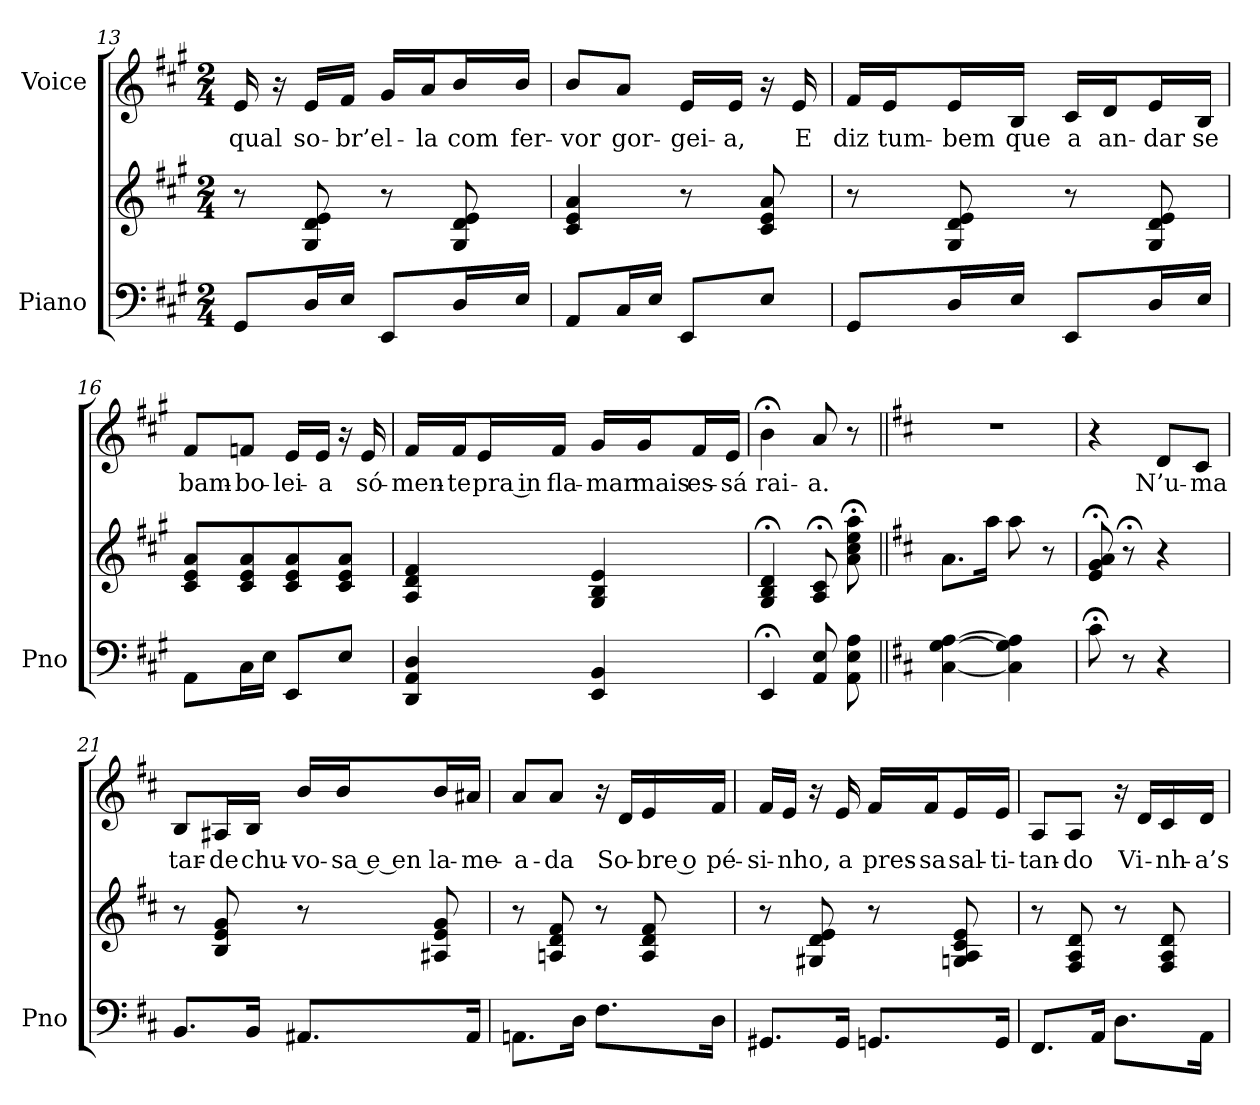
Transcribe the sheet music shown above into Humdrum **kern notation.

**kern	**kern	**kern	**text
*part2	*part2	*part1	*part1
*staff3	*staff2	*staff1	*staff1
*I"Piano	*	*I"Voice	*
*I'Pno	*	*	*
*clefF4	*clefG2	*clefG2	*
*k[f#c#g#]	*k[f#c#g#]	*k[f#c#g#]	*
*M2/4	*M2/4	*M2/4	*
=13	=13	=13	=13
!	!	!	!LO:LY:b
8GG#/L	8r	16e/	qual
.	.	16r	.
!	!	!	!LO:LY:b
16D/L	8G#/ 8d/ 8e/	16e/LL	so-
!	!	!	!LO:LY:b
16E/JJ	.	16f#/JJ	-br’el-
8EE/L	8r	16g#/LL	.
!	!	!	!LO:LY:b
.	.	16a/J	-la
!	!	!	!LO:LY:b
16D/L	8G#/ 8d/ 8e/	16b/L	com
!	!	!	!LO:LY:b
16E/JJ	.	16b/JJ	fer-
=14	=14	=14	=14
!	!	!	!LO:LY:b
8AA/L	4c#/ 4e/ 4a/	8b/L	-vor
!	!	!	!LO:LY:b
16C#/L	.	8a/J	gor-
16E/JJ	.	.	.
!	!	!	!LO:LY:b
8EE/L	8r	16e/LL	-gei-
!	!	!	!LO:LY:b
.	.	16e/JJ	-a,
8E/J	8c#/ 8e/ 8a/	16r	.
!	!	!	!LO:LY:b
.	.	16e/	E
=15	=15	=15	=15
!	!	!	!LO:LY:b
8GG#/L	8r	16f#/LL	diz
!	!	!	!LO:LY:b
.	.	16e/J	tum-
!	!	!	!LO:LY:b
16D/L	8G#/ 8d/ 8e/	16e/L	-bem
!	!	!	!LO:LY:b
16E/JJ	.	16B/JJ	que
!	!	!	!LO:LY:b
8EE/L	8r	16c#/LL	a
!	!	!	!LO:LY:b
.	.	16d/J	an-
!	!	!	!LO:LY:b
16D/L	8G#/ 8d/ 8e/	16e/L	-dar
!	!	!	!LO:LY:b
16E/JJ	.	16B/JJ	se
!!LO:PB:g=z
=16	=16	=16	=16
!	!	!	!LO:LY:b
8AA\L	8c#/ 8e/ 8a/L	8f#/L	bam-
!	!	!	!LO:LY:b
16C#\L	8c#/ 8e/ 8a/	8fn/J	-bo-
16E\JJ	.	.	.
!	!	!	!LO:LY:b
8EE/L	8c#/ 8e/ 8a/	16e/LL	-lei-
!	!	!	!LO:LY:b
.	.	16e/JJ	-a
8E/J	8c#/ 8e/ 8a/J	16r	.
!	!	!	!LO:LY:b
.	.	16e/	só-
=17	=17	=17	=17
!	!	!	!LO:LY:b
4DD/ 4AA/ 4D/	4A/ 4d/ 4f#/	16f#/LL	-men-
!	!	!	!LO:LY:b
.	.	16f#/J	-te
!	!	!	!LO:LY:b
.	.	16e/L	pra in
!	!	!	!LO:LY:b
.	.	16f#/JJ	-fla-
!	!	!	!LO:LY:b
4EE/ 4BB/	4G#/ 4B/ 4e/	16g#/LL	-mar
!	!	!	!LO:LY:b
.	.	16g#/J	mais
!	!	!	!LO:LY:b
.	.	16f#/L	es-
!	!	!	!LO:LY:b
.	.	16e/JJ	-sá
=18	=18	=18	=18
!	!	!	!LO:LY:b
4EE;/	4G#/;< 4B/;< 4d/;<	4b;<\	rai-
!	!	!	!LO:LY:b
8AA/ 8E/	8A/;< 8c#/;<	8a/	-a.
8AA\ 8E\ 8A\	8a\;< 8cc#\;< 8ee\;< 8aa\;<	8r	.
=19||	=19||	=19||	=19||
*k[f#c#]	*k[f#c#]	*k[f#c#]	*
[4C#\ [4G\ [4A\	8.a\L	2r	.
.	16aa\Jk	.	.
4C#\] 4G\] 4A\]	8aa\	.	.
.	8r	.	.
=20	=20	=20	=20
8c#;<\	8e/;< 8g/;< 8a/;<	4r	.
8r	8r;<	.	.
!	!	!	!LO:LY:b
4r	4r	8d/L	N’u-
!	!	!	!LO:LY:b
.	.	8c#/J	-ma
!!LO:LB:g=z
=21	=21	=21	=21
!	!	!	!LO:LY:b
8.BB/L	8r	8B/L	tar-
!	!	!	!LO:LY:b
.	8B/ 8e/ 8g/	16A#X/L	-de
!	!	!	!LO:LY:b
16BB/Jk	.	16B/JJ	chu-
!	!	!	!LO:LY:b
8.AA#X/L	8r	16b/LL	-vo-
!	!	!	!LO:LY:b
.	.	16b/J	sa e en
!	!	!	!LO:LY:b
.	8A#X/ 8e/ 8g/	16b/L	-la-
!	!	!	!LO:LY:b
16AA#/Jk	.	16a#X/JJ	-me-
=22	=22	=22	=22
!	!	!	!LO:LY:b
8.AAn\L	8r	8a/L	-a-
!	!	!	!LO:LY:b
.	8An/ 8d/ 8f#/	8a/J	-da
16D\Jk	.	.	.
8.F#\L	8r	16r	.
!	!	!	!LO:LY:b
.	.	16d/LL	So-
!	!	!	!LO:LY:b
.	8A/ 8d/ 8f#/	16e/	bre o
!	!	!	!LO:LY:b
16D\Jk	.	16f#/JJ	pé-
=23	=23	=23	=23
!	!	!	!LO:LY:b
8.GG#X/L	8r	16f#/LL	-si-
!	!	!	!LO:LY:b
.	.	16e/JJ	-nho,
.	8G#X/ 8d/ 8e/	16r	.
!	!	!	!LO:LY:b
16GG#/Jk	.	16e/	a
!	!	!	!LO:LY:b
8.GGn/L	8r	16f#/LL	pres-
!	!	!	!LO:LY:b
.	.	16f#/J	-sa
!	!	!	!LO:LY:b
.	8Gn/ 8A/ 8c#/ 8e/	16e/L	sal-
!	!	!	!LO:LY:b
16GG/Jk	.	16e/JJ	-ti-
=24	=24	=24	=24
!	!	!	!LO:LY:b
8.FF#/L	8r	8A/L	-tan-
!	!	!	!LO:LY:b
.	8F#/ 8A/ 8d/	8A/J	-do
16AA/Jk	.	.	.
8.D\L	8r	16r	.
!	!	!	!LO:LY:b
.	.	16d/LL	Vi-
!	!	!	!LO:LY:b
.	8F#/ 8A/ 8d/	16c#/	-nh-
!	!	!	!LO:LY:b
16AA\Jk	.	16d/JJ	-a’s
=	=	=	=
*-	*-	*-	*-
